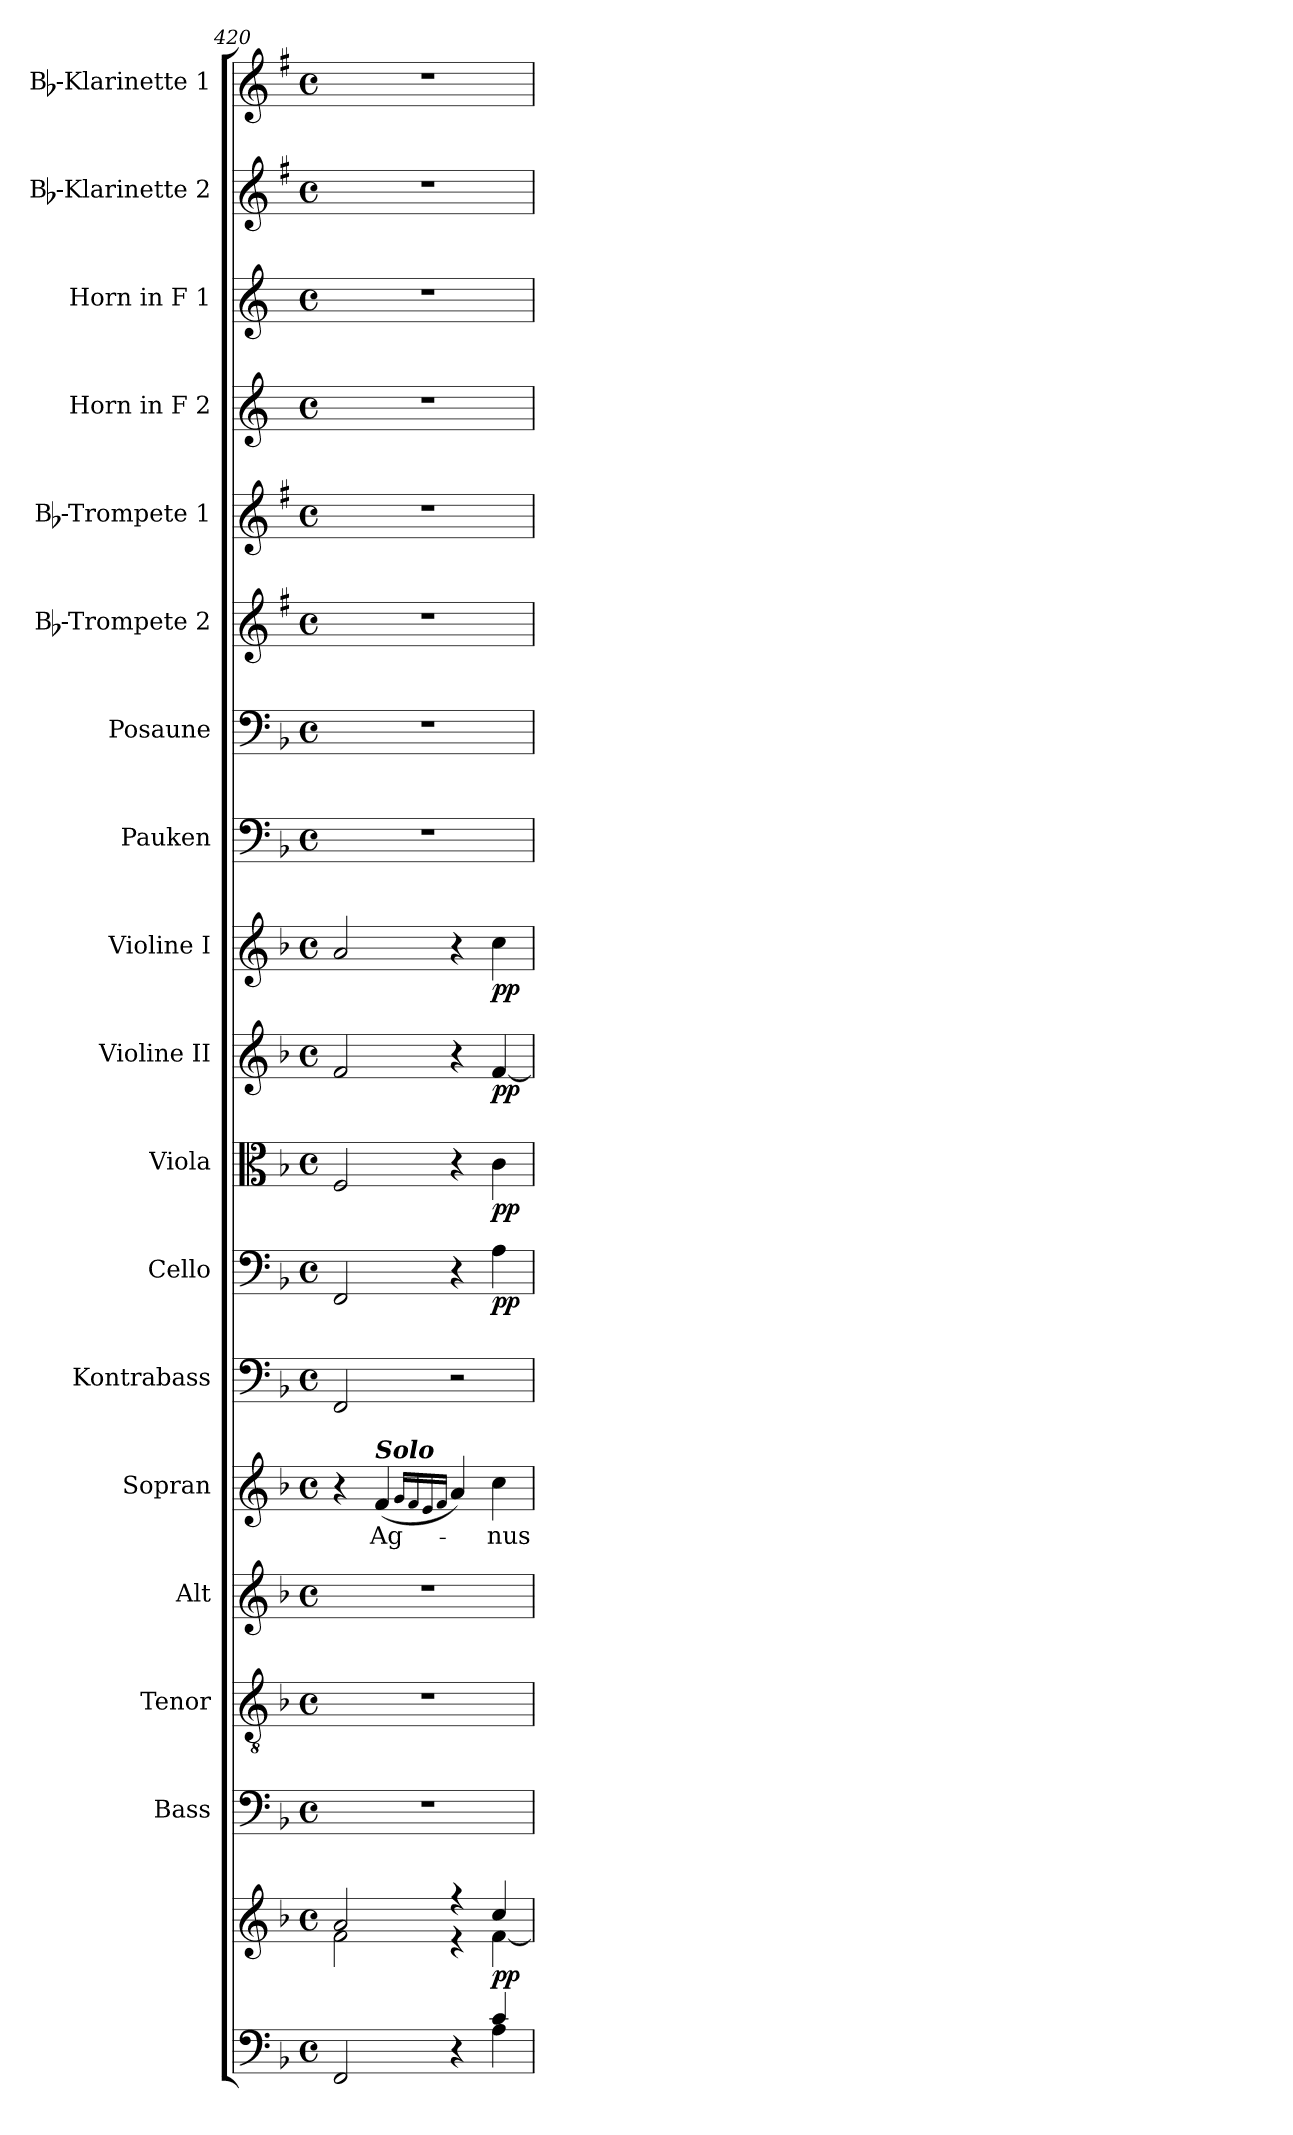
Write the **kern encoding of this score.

**kern	**kern	**dynam	**kern	**kern	**kern	**kern	**text	**kern	**kern	**dynam	**kern	**dynam	**kern	**dynam	**kern	**dynam	**kern	**kern	**kern	**kern	**kern	**kern	**kern	**kern
*part18	*part18	*part18	*part17	*part16	*part15	*part14	*part14	*part13	*part12	*part12	*part11	*part11	*part10	*part10	*part9	*part9	*part8	*part7	*part6	*part5	*part4	*part3	*part2	*part1
*staff19	*staff18	*staff18/19	*staff17	*staff16	*staff15	*staff14	*staff14	*staff13	*staff12	*staff12	*staff11	*staff11	*staff10	*staff10	*staff9	*staff9	*staff8	*staff7	*staff6	*staff5	*staff4	*staff3	*staff2	*staff1
*	*	*	*I"Bass	*I"Tenor	*I"Alt	*I"Sopran	*	*I"Kontrabass	*I"Cello	*	*I"Viola	*	*I"Violine II	*	*I"Violine I	*	*I"Pauken	*I"Posaune	*I"Bb-Trompete 2	*I"Bb-Trompete 1	*I"Horn in F 2	*I"Horn in F 1	*I"Bb-Klarinette 2	*I"Bb-Klarinette 1
*	*	*	*I'B.	*I'T.	*I'A.	*I'S.	*	*I'Kb.	*	*	*I'Vla.	*	*I'Vl. II	*	*I'Vl. I	*	*I'Pk.	*I'Pos.	*I'Bb Trp. 2	*I'Bb Trp. 1	*	*	*I'Bb Kl. 2	*I'Bb Kl. 1
*clefF4	*clefG2	*	*clefF4	*clefGv2	*clefG2	*clefG2	*	*clefF4	*clefF4	*	*clefC3	*	*clefG2	*	*clefG2	*	*clefF4	*clefF4	*clefG2	*clefG2	*clefG2	*clefG2	*clefG2	*clefG2
*	*	*	*	*	*	*	*	*ITrd7c12	*	*	*	*	*	*	*	*	*	*	*ITrd1c2	*ITrd1c2	*ITrd4c7	*ITrd4c7	*ITrd1c2	*ITrd1c2
*k[b-]	*k[b-]	*	*k[b-]	*k[b-]	*k[b-]	*k[b-]	*	*k[b-]	*k[b-]	*	*k[b-]	*	*k[b-]	*	*k[b-]	*	*k[b-]	*k[b-]	*k[b-]	*k[b-]	*k[b-]	*k[b-]	*k[b-]	*k[b-]
*F:	*F:	*	*F:	*F:	*F:	*F:	*	*F:	*F:	*	*F:	*	*F:	*	*F:	*	*F:	*F:	*F:	*F:	*F:	*F:	*F:	*F:
*M4/4	*M4/4	*	*M4/4	*M4/4	*M4/4	*M4/4	*	*M4/4	*M4/4	*	*M4/4	*	*M4/4	*	*M4/4	*	*M4/4	*M4/4	*M4/4	*M4/4	*M4/4	*M4/4	*M4/4	*M4/4
*met(c)	*met(c)	*	*met(c)	*met(c)	*met(c)	*met(c)	*	*met(c)	*met(c)	*	*met(c)	*	*met(c)	*	*met(c)	*	*met(c)	*met(c)	*met(c)	*met(c)	*met(c)	*met(c)	*met(c)	*met(c)
=420	=420	=420	=420	=420	=420	=420	=420	=420	=420	=420	=420	=420	=420	=420	=420	=420	=420	=420	=420	=420	=420	=420	=420	=420
*^	*^	*	*	*	*	*	*	*	*	*	*	*	*	*	*	*	*	*	*	*	*	*	*	*
2FF/	2.ryy	2a/	2f\	.	1r	1r	1r	4r	.	2FFF/	2FF/	.	2F/	.	2f/	.	2a/	.	1r	1r	1r	1r	1r	1r	1r	1r
!	!	!	!	!	!	!	!	!LO:TX:a:Bi:t=Solo	!	!	!	!	!	!	!	!	!	!	!	!	!	!	!	!	!	!
!	!	!	!	!	!	!	!	!	!LO:LY:b	!	!	!	!	!	!	!	!	!	!	!	!	!	!	!	!	!
.	.	.	.	.	.	.	.	(<4f/	Ag-	.	.	.	.	.	.	.	.	.	.	.	.	.	.	.	.	.
.	.	.	.	.	.	.	.	16qg/LL	.	.	.	.	.	.	.	.	.	.	.	.	.	.	.	.	.	.
.	.	.	.	.	.	.	.	16qf/	.	.	.	.	.	.	.	.	.	.	.	.	.	.	.	.	.	.
.	.	.	.	.	.	.	.	16qe/	.	.	.	.	.	.	.	.	.	.	.	.	.	.	.	.	.	.
.	.	.	.	.	.	.	.	16qf/JJ	.	.	.	.	.	.	.	.	.	.	.	.	.	.	.	.	.	.
4r	.	4r	4r	.	.	.	.	4a/)	.	2r	4r	.	4r	.	4r	.	4r	.	.	.	.	.	.	.	.	.
!	!	!	!	!LO:DY:b	!	!	!	!	!LO:LY:b	!	!	!LO:DY:b	!	!LO:DY:b	!	!LO:DY:b	!	!LO:DY:b	!	!	!	!	!	!	!	!
4c/	4A\	4cc/	[<4f\	pp	.	.	.	4cc\	-nus	.	4A\	pp	4c\	pp	[4f/	pp	4cc\	pp	.	.	.	.	.	.	.	.
*v	*v	*	*	*	*	*	*	*	*	*	*	*	*	*	*	*	*	*	*	*	*	*	*	*	*	*
*	*v	*v	*	*	*	*	*	*	*	*	*	*	*	*	*	*	*	*	*	*	*	*	*	*	*
=	=	=	=	=	=	=	=	=	=	=	=	=	=	=	=	=	=	=	=	=	=	=	=	=
*-	*-	*-	*-	*-	*-	*-	*-	*-	*-	*-	*-	*-	*-	*-	*-	*-	*-	*-	*-	*-	*-	*-	*-	*-
